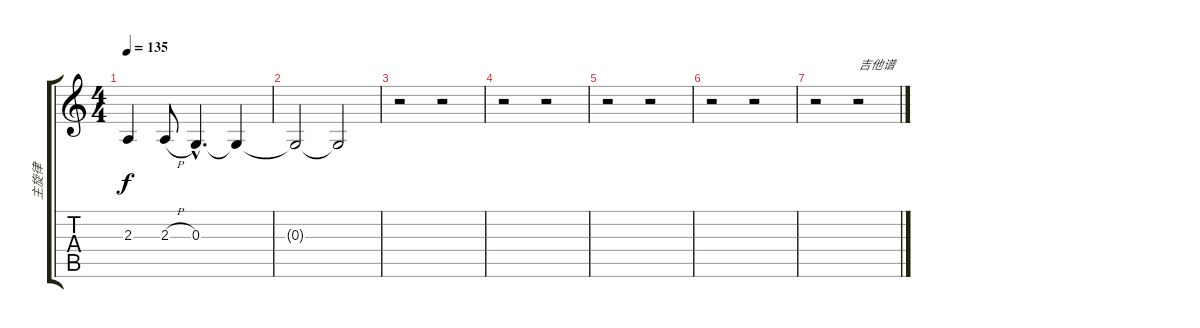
\track ("主旋律" "主旋律") {instrument synthvoice}
\staff {score tabs}
\tuning (E4 B3 G3 D3 A2 E2) {hide}
\ts (4 4)
\tempo 135
\clef g2
\ks c
2.3{t}.4{dy f} 2.3{h}.8 0.3{hac}.4{d} 0.3{t}.4 |
0.3{t}.2 0.3{t}.2 |
r.2 r.2 |
r.2 r.2 |
r.2 r.2 |
r.2 r.2 |
r.2 r.2{txt "吉他谱"}
